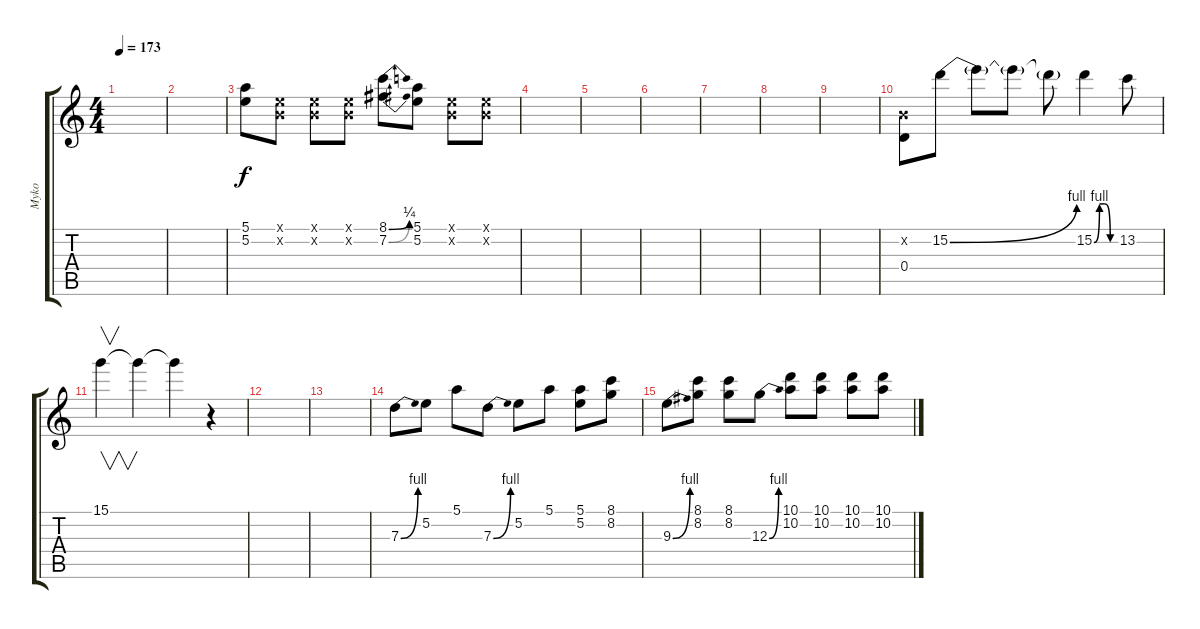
\track ("Myko" "Myko") {instrument distortionguitar}
\staff {score tabs}
\tuning (E4 B3 G3 D3 A2 E2) {hide}
\ts (4 4)
\tempo 173
\clef g2
\ks c
|
|
(5.1 5.2).8 (0.1{x} 0.2{x}).8 (0.1{x} 0.2{x}).8 (0.1{x} 0.2{x}).8 (8.1{be (bend 0 0 60 1)} 7.2{be (bend 0 0 60 1)}).8 (5.1 5.2).8 (0.1{x} 0.2{x}).8 (0.1{x} 0.2{x}).8 |
|
|
|
|
|
|
(0.2{x} 0.4).8 15.2{be (bend 0 0 60 4)}.8 15.2{t}.8 15.2{t}.8 15.2{t}.8 15.2{be (custom 0 0 15 4 30 4 45 0 60 0)}.4 13.2.8 |
15.1.4{v} 15.1{t}.4 15.1{t}.4 r.4 |
|
|
7.3{be (bend 0 0 60 4)}.8 5.2.8 5.1.8 7.3{be (bend 0 0 60 4)}.8 5.2.8 5.1.8 (5.1 5.2).8 (8.1 8.2).8 |
9.3{be (bend 0 0 60 4)}.8 (8.1 8.2).8 (8.1 8.2).8 12.3{be (bend 0 0 60 4)}.8 (10.1 10.2).8 (10.1 10.2).8 (10.1 10.2).8 (10.1 10.2).8
